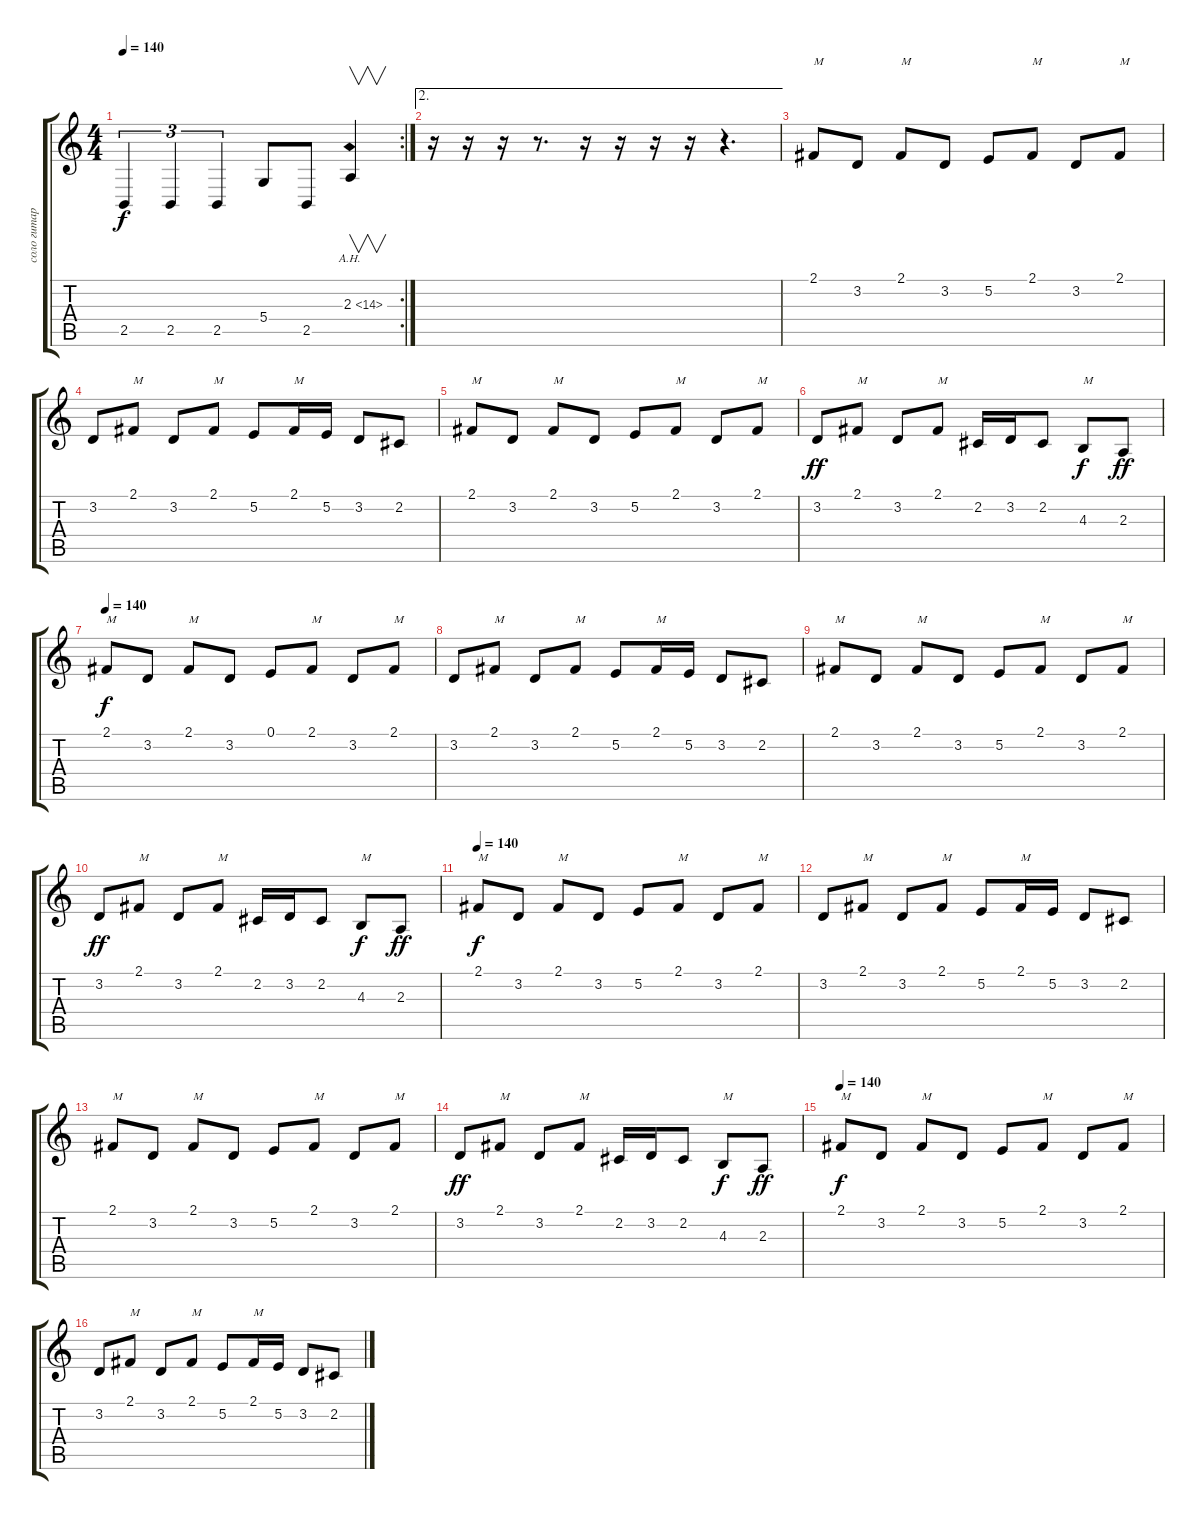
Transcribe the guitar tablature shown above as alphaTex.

\track ("соло гитара" "соло гитар") {instrument electricgrandpiano}
\staff {score tabs}
\tuning (E4 B3 G3 D3 A2 E2) {hide}
\rc 2
\ts (4 4)
\tempo 140
\clef g2
\ks c
2.5.4{tu (3 2) dy f} 2.5.4{tu (3 2)} 2.5.4{tu (3 2)} 5.4.8 2.5.8 2.3{ah 12}.4{v} |
\ae 2
r.16 r.16 r.16 r.8{d} r.16 r.16 r.16 r.16 r.4{d} |
2.1.8{txt "М" volume 16 balance 0 instrument electricgrandpiano} 3.2.8 2.1.8{txt "М"} 3.2.8 5.2.8 2.1.8{txt "М"} 3.2.8 2.1.8{txt "М"} |
3.2.8 2.1.8{txt "M"} 3.2.8 2.1.8{txt "M"} 5.2.8 2.1.16{txt "M"} 5.2.16 3.2.8 2.2.8 |
2.1.8{txt "М"} 3.2.8 2.1.8{txt "М"} 3.2.8 5.2.8 2.1.8{txt "М"} 3.2.8 2.1.8{txt "М"} |
3.2.8{dy ff} 2.1.8{txt "M"} 3.2.8 2.1.8{txt "M"} 2.2.16 3.2.16 2.2.8 4.3.8{txt "M" dy f} 2.3.8{dy ff} |
\tempo 140
2.1.8{txt "М" dy f} 3.2.8 2.1.8{txt "М"} 3.2.8 0.1.8 2.1.8{txt "М"} 3.2.8 2.1.8{txt "М"} |
3.2.8 2.1.8{txt "M"} 3.2.8 2.1.8{txt "M"} 5.2.8 2.1.16{txt "M"} 5.2.16 3.2.8 2.2.8 |
2.1.8{txt "М"} 3.2.8 2.1.8{txt "М"} 3.2.8 5.2.8 2.1.8{txt "М"} 3.2.8 2.1.8{txt "М"} |
3.2.8{dy ff} 2.1.8{txt "M"} 3.2.8 2.1.8{txt "M"} 2.2.16 3.2.16 2.2.8 4.3.8{txt "M" dy f} 2.3.8{dy ff} |
\tempo 140
2.1.8{txt "М" dy f} 3.2.8 2.1.8{txt "М"} 3.2.8 5.2.8 2.1.8{txt "М"} 3.2.8 2.1.8{txt "М"} |
3.2.8 2.1.8{txt "M"} 3.2.8 2.1.8{txt "M"} 5.2.8 2.1.16{txt "M"} 5.2.16 3.2.8 2.2.8 |
2.1.8{txt "М"} 3.2.8 2.1.8{txt "М"} 3.2.8 5.2.8 2.1.8{txt "М"} 3.2.8 2.1.8{txt "М"} |
3.2.8{dy ff} 2.1.8{txt "M"} 3.2.8 2.1.8{txt "M"} 2.2.16 3.2.16 2.2.8 4.3.8{txt "M" dy f} 2.3.8{dy ff} |
\tempo 140
2.1.8{txt "М" dy f} 3.2.8 2.1.8{txt "М"} 3.2.8 5.2.8 2.1.8{txt "М"} 3.2.8 2.1.8{txt "М"} |
3.2.8 2.1.8{txt "M"} 3.2.8 2.1.8{txt "M"} 5.2.8 2.1.16{txt "M"} 5.2.16 3.2.8 2.2.8
